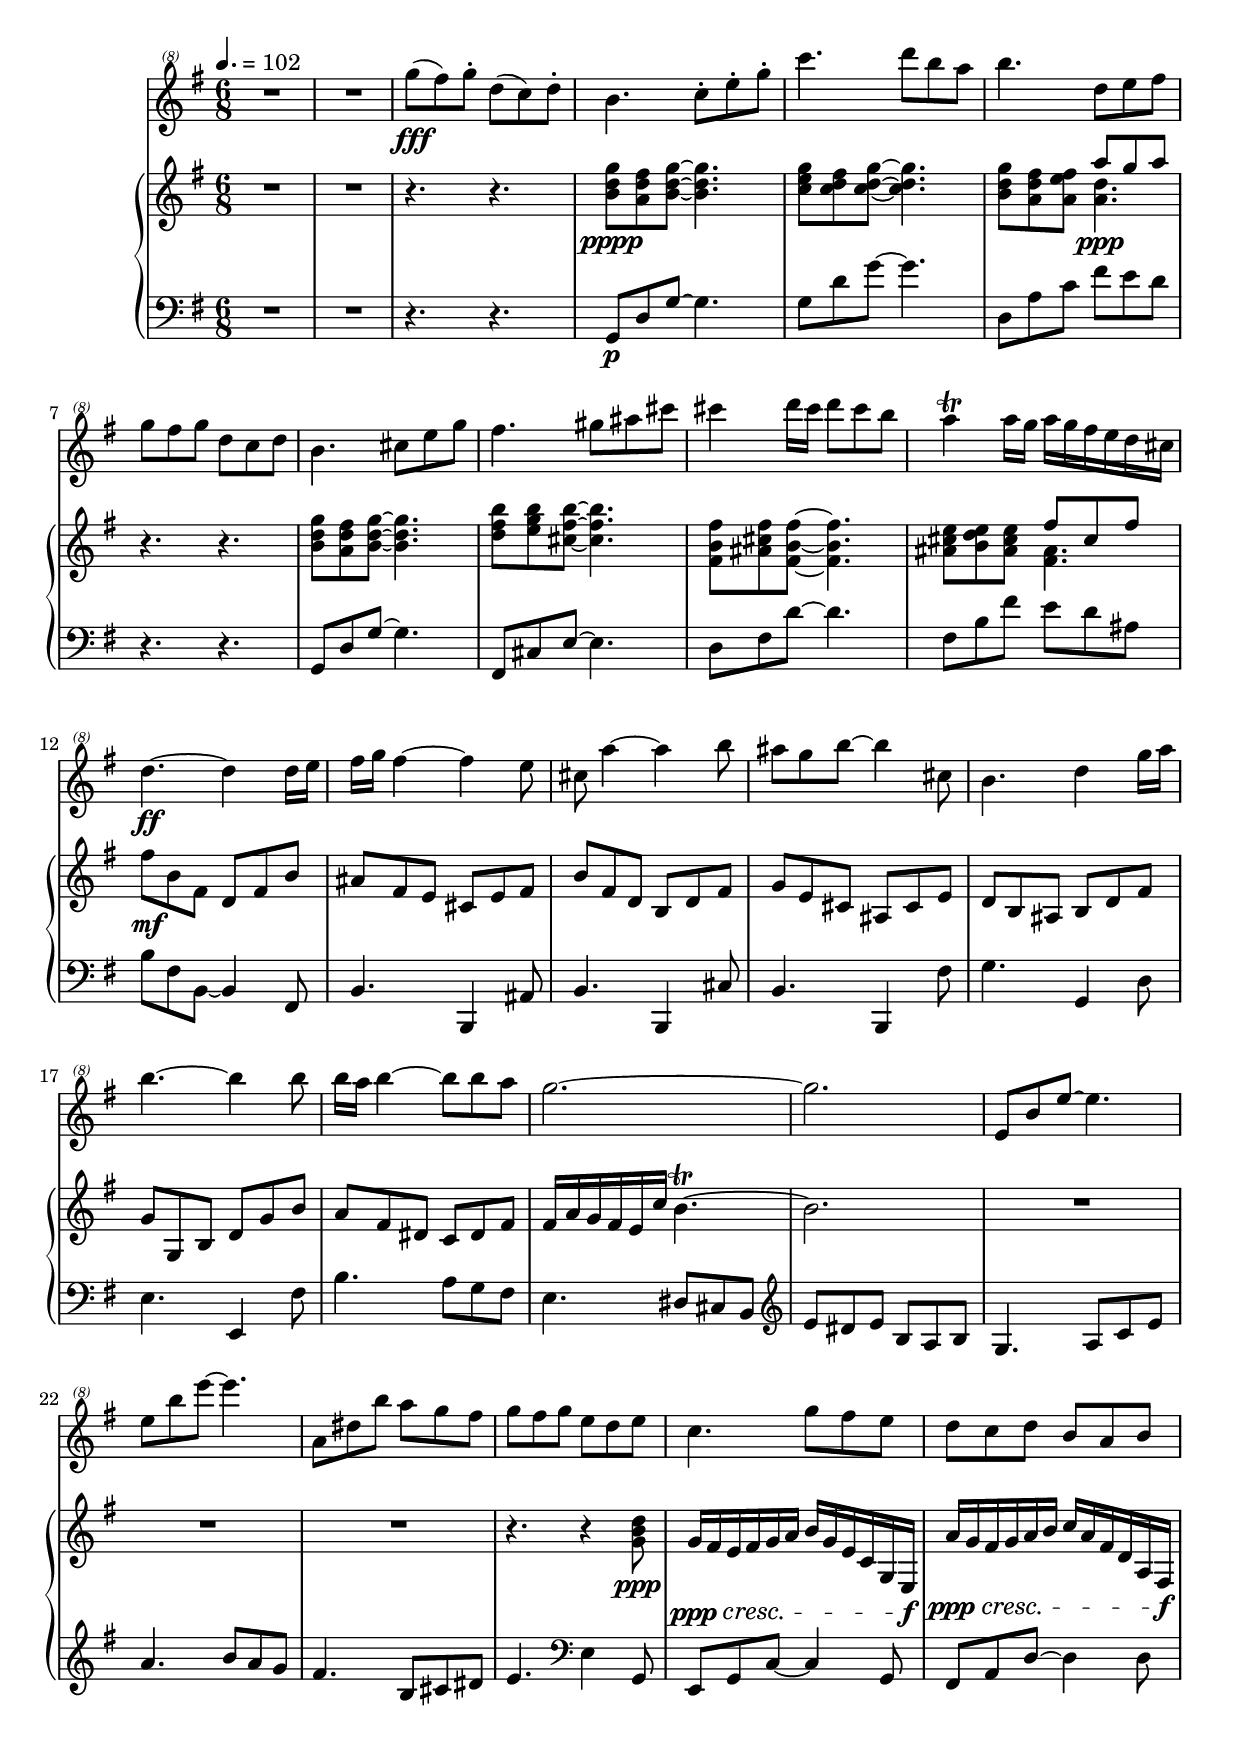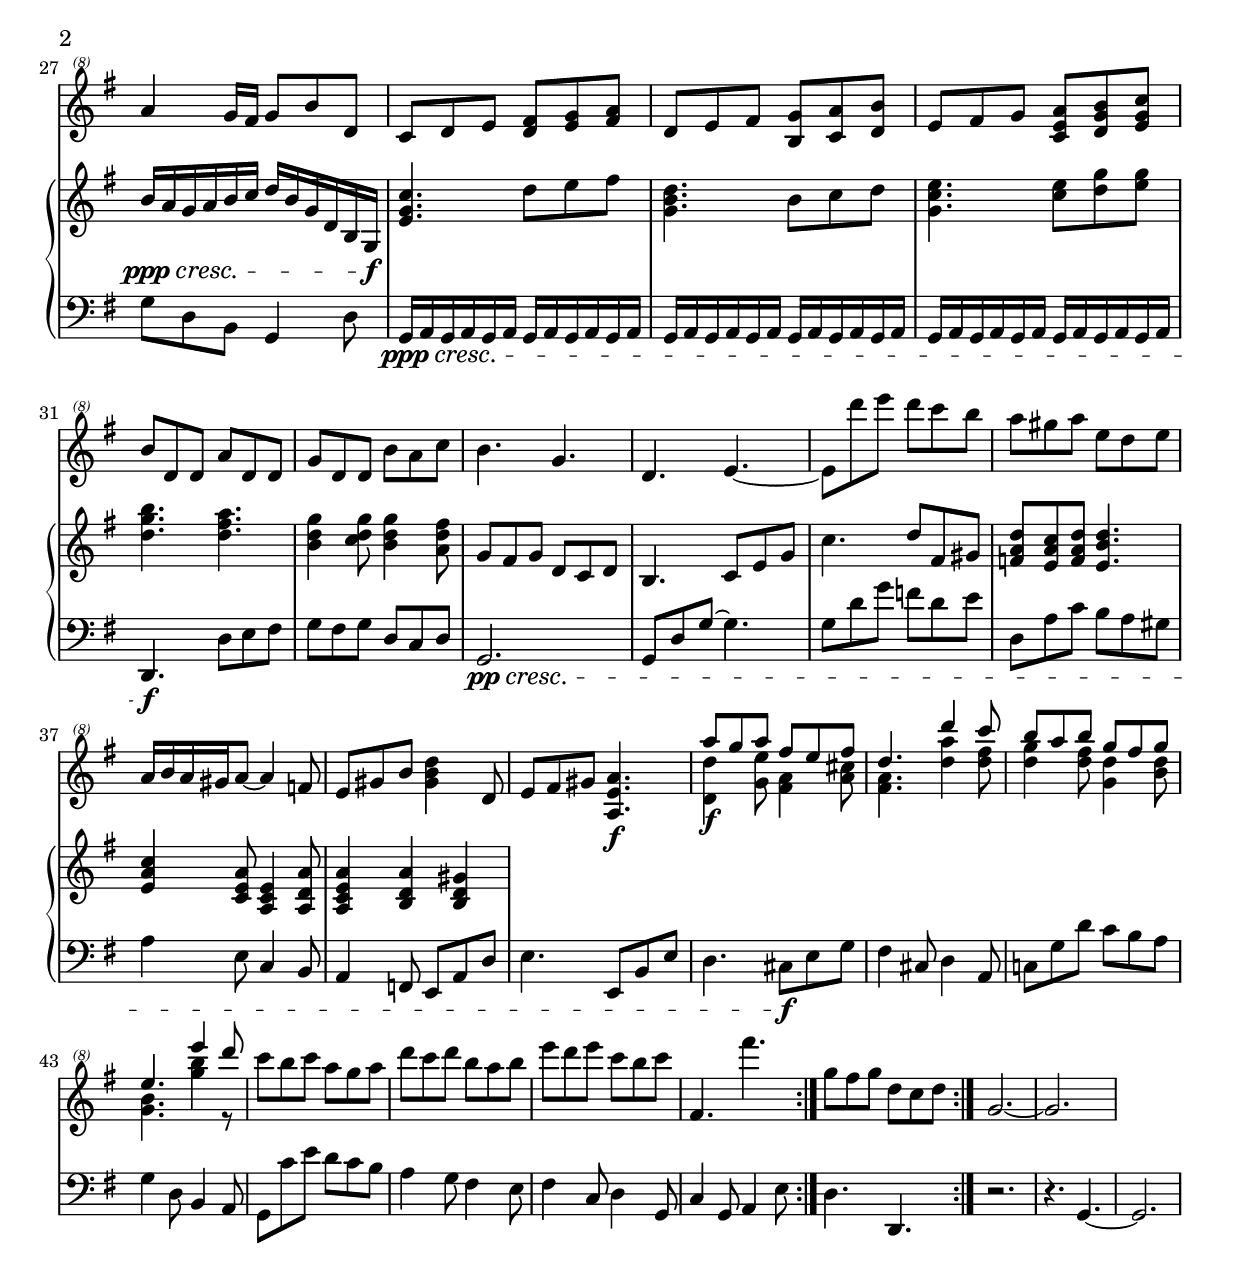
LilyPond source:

\version "2.22.1"
\include "articulate.ly"

#(define (ac:twiddletime music)
  (let* ((tr (filter (lambda (x)
                     (and (eq? 'ArticulationEvent (ly:music-property x
'name))
                      (string= "trill" (ly:music-property x
'articulation-type))))
              (ly:music-property music 'elements)))
         (pre-t (if (pair? tr) (ly:music-property (car tr) 'twiddle)
                 '()))
         (hemisemimom (ly:make-moment 1/24))
         (t (ac:targetTwiddleTime)))
   (if (ly:moment? pre-t)
    pre-t
    hemisemimom)))

\score {
%\unfoldRepeats \articulate <<


  <<
  \new Staff {
    \time 3/4
    \tempo 4. = 102
    \clef "G^(8)"
    \key g \major
    \relative c'''' {
      \set midiInstrument = "flute"
      \time 6/8
      \repeat volta 2 {
      R2. * 2 |
      g8\fff (fis) g-. d (c) d-. |
      b4. c8-. e-. g-. |
      c4. d8 b a |
      b4. d,8 e fis | 
      g8 fis g d c d |
      b4. cis8 e g |
      fis4. gis8 ais cis |
      cis4 d16 cis d8 cis b |
      a4\trill a16 g a g fis e d cis |
      d4.\ff ~ 4 d16 e | fis g fis4 ~ 4 e8 |
      cis a'4 ~ 4 b8 | ais g b ~ 4 cis,8 |
      b4. d4 g16 a |
      b4. ~ 4 8 | b16 a b4 ~ 8 b a | g2. ~ | g2.  
      e,8 b' e ~ e4. | 
      e8 b' e ~ e4. |
      a,,8 dis b'8 a g fis |
      g fis g e d e |
      c4. g'8 fis e |
      d c d b a b |
      a4 g16 fis g8 b d, |
      c d e < d fis > < e g > < fis a > |
      d e fis < b, g' >  < c a' > < d b' > |
      e fis g < c, e a > < d g b > < e g c > |
      b' d, d a' d, d |
      g d d b' a c |
      b4. g |
      d e ~ |
      e8 d'' e d8 c b |
      a gis a e d e |
      a,16 b a gis a8 ~ 4 f8 |
      e8 gis b < gis b d > 4 d8 |
      e8 fis gis < a, e' a > 4.\f |
      << { a''8\f g a fis e fis }  \\ { < d, d' > 4 < g e' > 8 < fis a > 4 < a cis >8 } >> |
      << { d4. d'4 c8 } \\ { < fis,, a > 4. < d' a' > 4 < d fis > 8 } >> |
      << { b'8 a b g fis g } \\ { < d g > 4 < d fis > 8 < g, d' > 4 < b d >8 } >> |
      << { e4. e'4 d8 } \\ { < g,, b > 4. < g' b > 4 r8 }  >> |
      c b c a g a |
      d c d b a b |
      e d e c b c |
      fis,,4. fis'' |
      }
      g,8 fis g d c d |
      g,2. ~ | 2.
      
      
    }
  }
  \new PianoStaff <<
    \new Staff {
      \clef G
      \key g \major
      \relative c'' {
        R2. * 2 |
        r4.  r4. |
        < b d g > 8\pppp < a d fis > < b d g > 8 ~ 4. |
        < c e g > 8 < c d fis > < c d g > ~ 4. |
        < b d g > 8 < a d fis > < a e' fis > << { a'8\ppp g a } \\ { < a, d > 4. } >>
        r4.  r4. |
        < b d g > 8 < a d fis > < b d g > 8 ~ 4. |
        < d fis b > 8 < e g b > < cis fis b > ~ 4. |
        < fis, b fis' > 8 < ais cis fis > < fis b fis' > ~ 4. |
        < ais cis e > 8 < b d e > < ais cis e > << { fis' cis fis } \\ { < fis, ais > 4. } >> 
        fis'8\mf b, fis d fis b |
        ais fis e cis e fis |
        b fis d b d fis |
        g e cis ais cis e |
        d b ais b d fis |
        g g, b d g b |
        a fis dis c dis fis |
        fis16 a g fis e c' b4.\trill ~ |
        b2. |
        R2. * 3 | r4. r4 < g b d > 8\ppp
        g16\ppp\cresc fis e fis g a b g e c g e\f |
        a'\ppp\cresc  g fis g a b c a fis d a fis\f  |
        b'\ppp\cresc  a g a b c d b g d b g\f
        < e' g c > 4. d'8 e fis |
        < g, b d > 4. b8 c d |
        < g, c e > 4. < c e > 8 < d g > < e g > |
        < d g b > 4. < d fis a > 4. |
        < b d g > 4 < c d g > 8 < b d g > 4 < a d fis > 8 |
        g8\pp\cresc fis g d c d |
        b4. c8 e g |
        c4. d8 fis, gis |
        < f a d > 8 < e a c > < f a d > < e b' d > 4. |
        < e a c > 4 < c e a > 8 < a c e > 4 < a d a' > 8 |
        < a c e a > 4 < b d a' > < b d gis >
      }
    }
    \new Staff {
      \clef F
      \key g \major
      \relative c {
        \repeat volta 2 {
        R2. * 2 |
        r4.  r4. |
        g8\p d' g ~ g4. |
        g8 d' g ~ g4. |
        d,8 a' c fis e d |
        r4.  r4. |
        g,,8 d' g ~ g4. |
        fis,8 cis' e ~ e4. |
        d8 fis d' ~ d4. |
        fis,8 b fis' e d ais |
        b fis b, ~ b4 fis8 |
        b4. b,4 ais'8 |
        b4. b,4 cis'8 |
        b4. b,4 fis''8 |
        g4. g,4 d'8 |
        e4. e,4 fis'8 |
        b4. a8 g fis |
        e4. dis8 cis b |
        \clef G e' dis e b a b |
        g4. a8 c e |
        a4. b8 a g |
        fis4. b,8 cis dis |
        e4. \clef F  e,4 g,8 |
        e8 g c ~ c4 g8 |
        fis8 a d ~ 4 d8 |
        g8 d b g4 d'8 |
        g,16\ppp \cresc a g a g a
        g16 a g a g a |
        g16 a g a g a 
        g16 a g a g a |
        g16 a g a g a 
        g16 a g a g a |
        d,4.\f d'8 e fis |
        g8 fis g d c d |
        g,2.\pp\cresc |
        g8 d' g ~ g4. |
        g8 d' g f d e |
        d,8 a' c b a gis |
        a4 e8 c4 b8 |
        a4 f8 e8 a d8 |
        e4. e,8 b' e |
        d4. cis8\f e g  |
        fis4 cis8 d4 a8  |
        c! g' d'8 c b a |
        g4 d8 b4 a8 |
        g c' e d c b |
        a4 g8 fis4 e8 |
        fis4 c8 d4 g,8 |
        c4 g8 a4 e'8 |
        d4. d,
        }
        r2. | r4. g4. ~ |
        g2. 
        
      }
    }
  >>
 % >>
>>
  \layout {}
  \midi {
    \tempo 4. = 102
  }
}